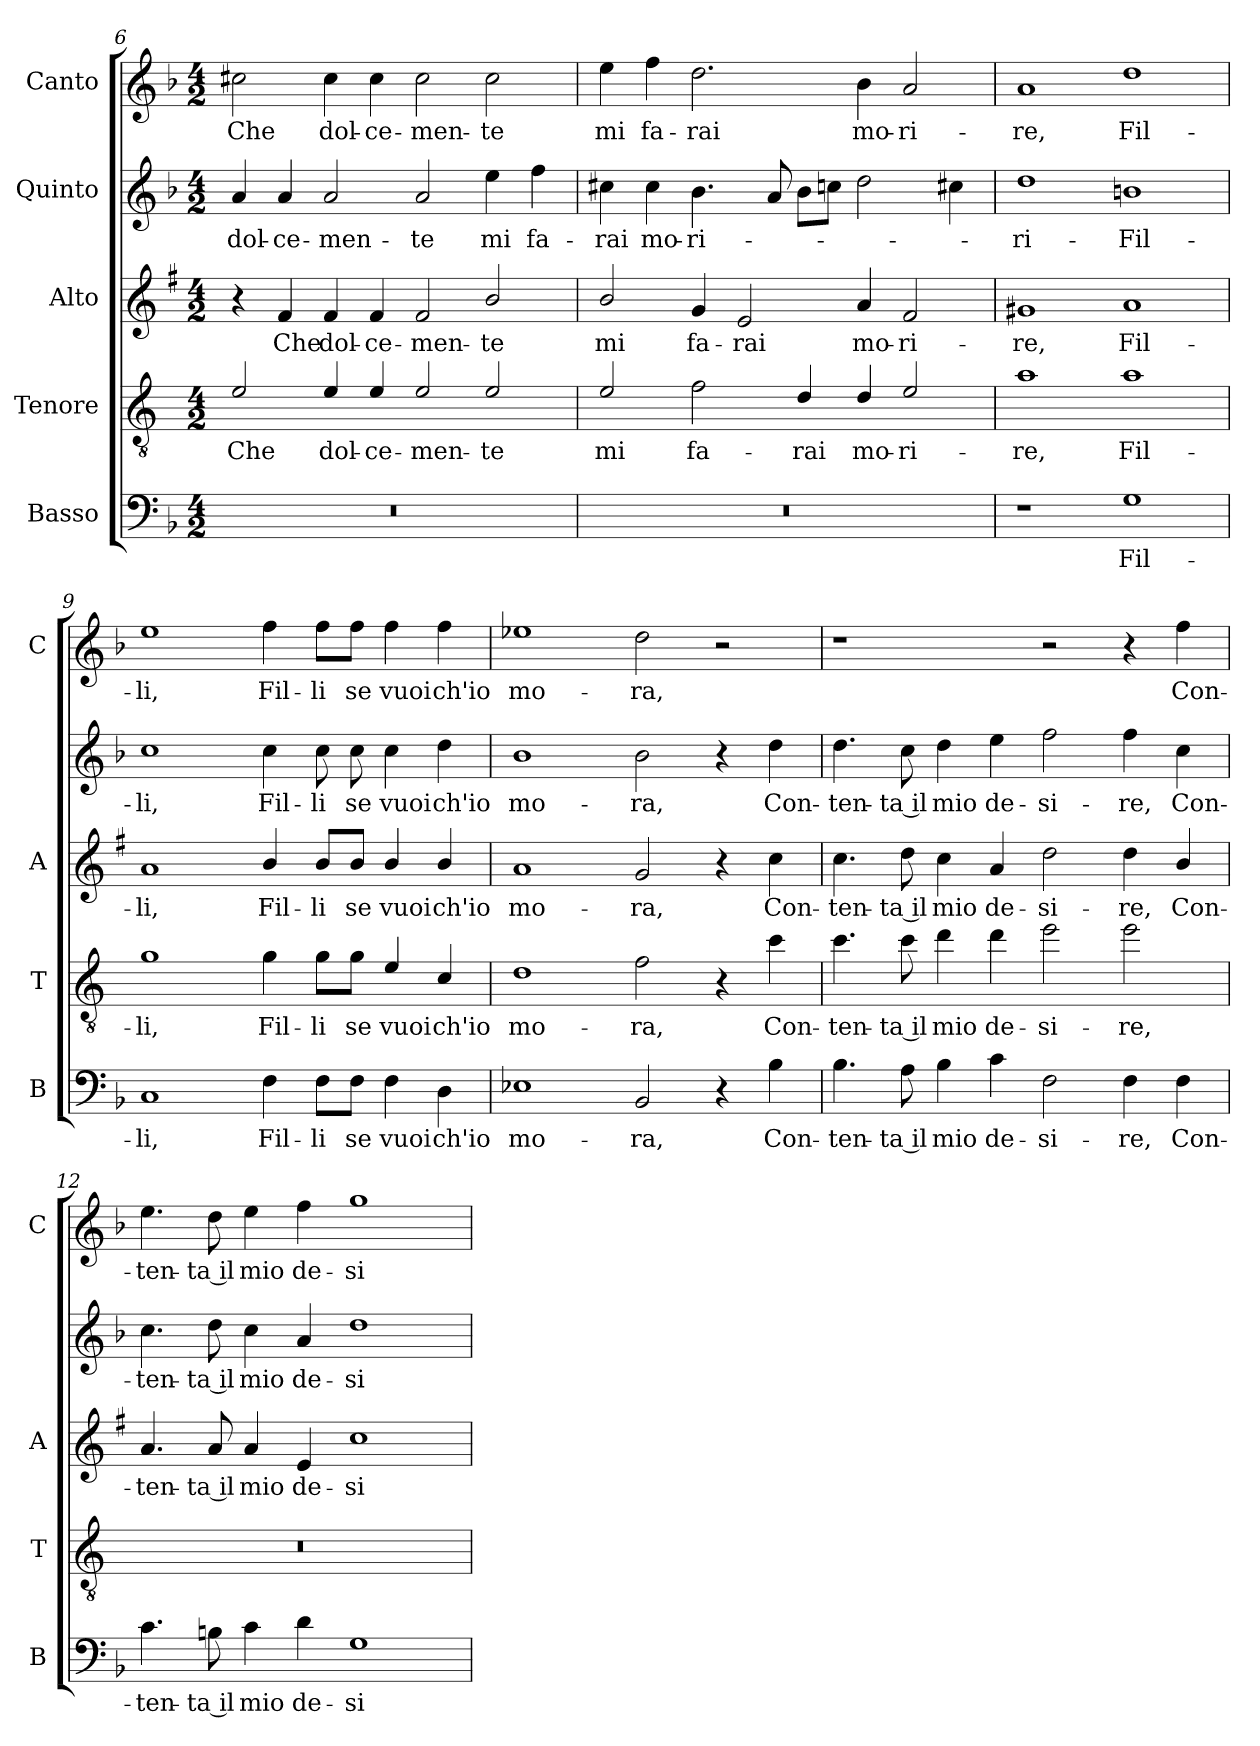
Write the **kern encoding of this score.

**kern	**text	**kern	**text	**kern	**text	**kern	**text	**kern	**text
*part5	*part5	*part4	*part4	*part3	*part3	*part2	*part2	*part1	*part1
*staff5	*staff5	*staff4	*staff4	*staff3	*staff3	*staff2	*staff2	*staff1	*staff1
*I"Basso	*	*I"Tenore	*	*I"Alto	*	*I"Quinto	*	*I"Canto	*
*I'B	*	*I'T	*	*I'A	*	*	*	*I'C	*
*clefF4	*	*clefGv2	*	*clefG2	*	*clefG2	*	*clefG2	*
*	*	*ITrd4c7	*	*ITrd1c2	*	*	*	*	*
*k[b-]	*	*k[b-]	*	*k[b-]	*	*k[b-]	*	*k[b-]	*
*F:	*	*F:	*	*F:	*	*F:	*	*F:	*
*M4/2	*	*M4/2	*	*M4/2	*	*M4/2	*	*M4/2	*
=6	=6	=6	=6	=6	=6	=6	=6	=6	=6
!	!	!	!LO:LY:b	!	!	!	!LO:LY:b	!	!LO:LY:b
0r	.	2A/	Che	4r	.	4a/	dol-	2cc#X\	Che
!	!	!	!	!	!LO:LY:b	!	!LO:LY:b	!	!
.	.	.	.	4e/	Che	4a/	-ce-	.	.
!	!	!	!LO:LY:b	!	!LO:LY:b	!	!LO:LY:b	!	!LO:LY:b
.	.	4A/	dol-	4e/	dol-	2a/	-men-	4cc#\	dol-
!	!	!	!LO:LY:b	!	!LO:LY:b	!	!	!	!LO:LY:b
.	.	4A/	-ce-	4e/	-ce-	.	.	4cc#\	-ce-
!	!	!	!LO:LY:b	!	!LO:LY:b	!	!LO:LY:b	!	!LO:LY:b
.	.	2A/	-men-	2e/	-men-	2a/	-te	2cc#\	-men-
!	!	!	!LO:LY:b	!	!LO:LY:b	!	!LO:LY:b	!	!LO:LY:b
.	.	2A/	-te	2a/	-te	4ee\	mi	2cc#\	-te
!	!	!	!	!	!	!	!LO:LY:b	!	!
.	.	.	.	.	.	4ff\	fa-	.	.
=7	=7	=7	=7	=7	=7	=7	=7	=7	=7
!	!	!	!LO:LY:b	!	!LO:LY:b	!	!LO:LY:b	!	!LO:LY:b
0r	.	2A/	mi	2a/	mi	4cc#X\	-rai	4ee\	mi
!	!	!	!	!	!	!	!LO:LY:b	!	!LO:LY:b
.	.	.	.	.	.	4cc#\	mo-	4ff\	fa-
!	!	!	!LO:LY:b	!	!LO:LY:b	!	!LO:LY:b	!	!LO:LY:b
.	.	2B-\	fa-	4f/	fa-	4.b-\	-ri-	2.dd\	-rai
!	!	!	!	!	!LO:LY:b	!	!	!	!
.	.	.	.	2d/	-rai	.	.	.	.
.	.	.	.	.	.	8a/	.	.	.
!	!	!	!LO:LY:b	!	!	!	!	!	!
.	.	4G/	-rai	.	.	8b-\L	.	.	.
.	.	.	.	.	.	8ccn\J	.	.	.
!	!	!	!LO:LY:b	!	!LO:LY:b	!	!	!	!LO:LY:b
.	.	4G/	mo-	4g/	mo-	2dd\	.	4b-\	mo-
!	!	!	!LO:LY:b	!	!LO:LY:b	!	!	!	!LO:LY:b
.	.	2A/	-ri-	2e/	-ri-	.	.	2a/	-ri-
.	.	.	.	.	.	4cc#i\	.	.	.
!!LO:LB:g=z
=8	=8	=8	=8	=8	=8	=8	=8	=8	=8
!	!	!	!LO:LY:b	!	!LO:LY:b	!	!LO:LY:b	!	!LO:LY:b
1r	.	1d	-re,	1f#X	-re,	1dd	-ri-	1a	-re,
!	!LO:LY:b	!	!LO:LY:b	!	!LO:LY:b	!	!LO:LY:b	!	!LO:LY:b
1G	Fil-	1d	Fil-	1g	Fil-	1bn	-Fil-	1dd	Fil-
=9	=9	=9	=9	=9	=9	=9	=9	=9	=9
!	!LO:LY:b	!	!LO:LY:b	!	!LO:LY:b	!	!LO:LY:b	!	!LO:LY:b
1C	-li,	1c	-li,	1g	-li,	1cc	-li,	1ee	-li,
!	!LO:LY:b	!	!LO:LY:b	!	!LO:LY:b	!	!LO:LY:b	!	!LO:LY:b
4F\	Fil-	4c\	Fil-	4a/	Fil-	4cc\	Fil-	4ff\	Fil-
!	!LO:LY:b	!	!LO:LY:b	!	!LO:LY:b	!	!LO:LY:b	!	!LO:LY:b
8F\L	-li	8c\L	-li	8a/L	-li	8cc\	-li	8ff\L	-li
!	!LO:LY:b	!	!LO:LY:b	!	!LO:LY:b	!	!LO:LY:b	!	!LO:LY:b
8F\J	se	8c\J	se	8a/J	se	8cc\	se	8ff\J	se
!	!LO:LY:b	!	!LO:LY:b	!	!LO:LY:b	!	!LO:LY:b	!	!LO:LY:b
4F\	vuoi	4A/	vuoi	4a/	vuoi	4cc\	vuoi	4ff\	vuoi
!	!LO:LY:b	!	!LO:LY:b	!	!LO:LY:b	!	!LO:LY:b	!	!LO:LY:b
4D\	ch'io	4F/	ch'io	4a/	ch'io	4dd\	ch'io	4ff\	ch'io
=10	=10	=10	=10	=10	=10	=10	=10	=10	=10
!	!LO:LY:b	!	!LO:LY:b	!	!LO:LY:b	!	!LO:LY:b	!	!LO:LY:b
1E-X	mo-	1G	mo-	1g	mo-	1b-	mo-	1ee-X	mo-
!	!LO:LY:b	!	!LO:LY:b	!	!LO:LY:b	!	!LO:LY:b	!	!LO:LY:b
2BB-/	-ra,	2B-\	-ra,	2f/	-ra,	2b-\	-ra,	2dd\	-ra,
4r	.	4r	.	4r	.	4r	.	2r	.
!	!LO:LY:b	!	!LO:LY:b	!	!LO:LY:b	!	!LO:LY:b	!	!
4B-\	Con-	4f\	Con-	4b-\	Con-	4dd\	Con-	.	.
=11	=11	=11	=11	=11	=11	=11	=11	=11	=11
!	!LO:LY:b	!	!LO:LY:b	!	!LO:LY:b	!	!LO:LY:b	!	!
4.B-\	-ten-	4.f\	-ten-	4.b-\	-ten-	4.dd\	-ten-	1r	.
!	!LO:LY:b	!	!LO:LY:b	!	!LO:LY:b	!	!LO:LY:b	!	!
8A\	-ta il	8f\	-ta il	8cc\	-ta il	8cc\	-ta il	.	.
!	!LO:LY:b	!	!LO:LY:b	!	!LO:LY:b	!	!LO:LY:b	!	!
4B-\	mio	4g\	mio	4b-\	mio	4dd\	mio	.	.
!	!LO:LY:b	!	!LO:LY:b	!	!LO:LY:b	!	!LO:LY:b	!	!
4c\	de-	4g\	de-	4g/	de-	4ee\	de-	.	.
!	!LO:LY:b	!	!LO:LY:b	!	!LO:LY:b	!	!LO:LY:b	!	!
2F\	-si-	2a\	-si-	2cc\	-si-	2ff\	-si-	2r	.
!	!LO:LY:b	!	!LO:LY:b	!	!LO:LY:b	!	!LO:LY:b	!	!
4F\	-re,	2a\	-re,	4cc\	-re,	4ff\	-re,	4r	.
!	!LO:LY:b	!	!	!	!LO:LY:b	!	!LO:LY:b	!	!LO:LY:b
4F\	Con-	.	.	4a/	Con-	4cc\	Con-	4ff\	Con-
!!LO:PB:g=z
=12	=12	=12	=12	=12	=12	=12	=12	=12	=12
!	!LO:LY:b	!	!	!	!LO:LY:b	!	!LO:LY:b	!	!LO:LY:b
4.c\	-ten-	0r	.	4.g/	-ten-	4.cc\	-ten-	4.ee\	-ten-
!	!LO:LY:b	!	!	!	!LO:LY:b	!	!LO:LY:b	!	!LO:LY:b
8Bn\	-ta il	.	.	8g/	-ta il	8dd\	-ta il	8dd\	-ta il
!	!LO:LY:b	!	!	!	!LO:LY:b	!	!LO:LY:b	!	!LO:LY:b
4c\	mio	.	.	4g/	mio	4cc\	mio	4ee\	mio
!	!LO:LY:b	!	!	!	!LO:LY:b	!	!LO:LY:b	!	!LO:LY:b
4d\	de-	.	.	4d/	de-	4a/	de-	4ff\	de-
!	!LO:LY:b	!	!	!	!LO:LY:b	!	!LO:LY:b	!	!LO:LY:b
1G	-si-	.	.	1b-	-si-	1dd	-si-	1gg	-si-
=	=	=	=	=	=	=	=	=	=
*-	*-	*-	*-	*-	*-	*-	*-	*-	*-
